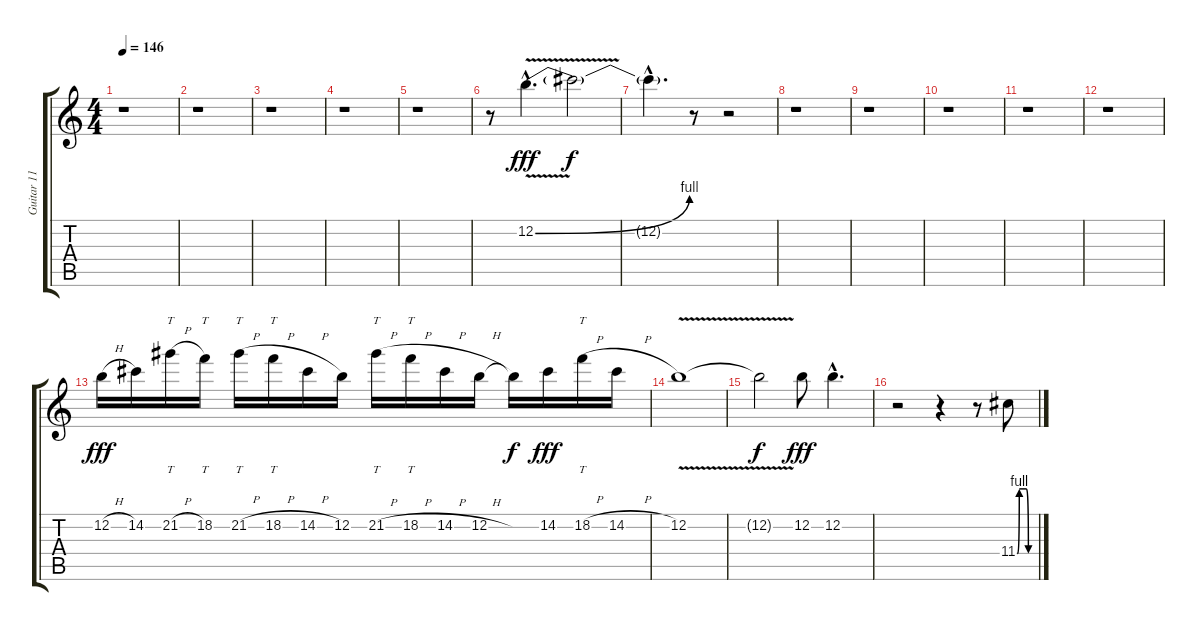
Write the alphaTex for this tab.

\track ("Guitar 11" "Guitar 11") {instrument distortionguitar}
\staff {score tabs}
\tuning (E4 B3 G3 D3 A2 E2) {hide}
\ts (4 4)
\tempo 146
\clef g2
\ks c
r.1{dy f} |
r.1 |
r.1 |
r.1 |
r.1 |
r.8 12.2{be (bend 0 0 60 4) v hac}.4{d dy fff} 12.2{t}.2{dy f} |
12.2{hac t}.4{d} r.8 r.2 |
r.1 |
r.1 |
r.1 |
r.1 |
r.1 |
12.2{h}.16{dy fff} 14.2.16 21.2{h}.16{tt} 18.2.16{tt} 21.2{h}.16{tt} 18.2{h}.16{tt} 14.2{h}.16 12.2.16 21.2{h}.16{tt} 18.2{h}.16{tt} 14.2{h}.16 12.2{h}.16 12.2{t}.16{dy f} 14.2.16{dy fff} 18.2{h}.16{tt} 14.2{h}.16 |
12.2{v}.1 |
12.2{t}.2{dy f} 12.2.8{dy fff} 12.2{hac}.4{d} |
r.2 r.4 r.8 11.4{be (custom 0 0 7 4 30 4 38 0 60 0)}.8
